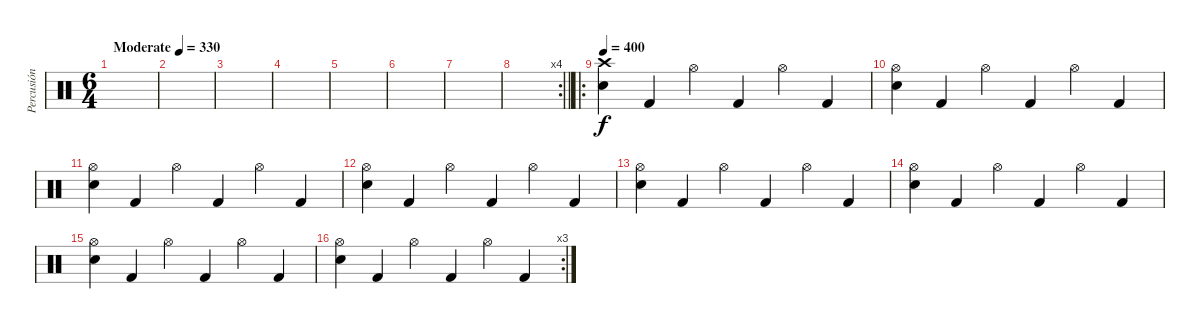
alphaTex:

\track ("Percusión" "Percusión") {instrument percussion}
\staff {score}
\articulation defaults
\ts (6 4)
\tempo (330 "Moderate")
\clef neutral
\ks c
|
|
|
|
|
|
|
\rc 4
\barLineRight lightlight
|
\ro
\tempo 400
("Crash high (hit)" "Snare (hit) 2").4 "Kick (hit) 2".4 "Hi-Hat (open)".4 "Kick (hit) 2".4 "Hi-Hat (open)".4 "Kick (hit) 2".4 |
("Hi-Hat (open)" "Snare (hit) 2").4 "Kick (hit) 2".4 "Hi-Hat (open)".4 "Kick (hit) 2".4 "Hi-Hat (open)".4 "Kick (hit) 2".4 |
("Hi-Hat (open)" "Snare (hit) 2").4 "Kick (hit) 2".4 "Hi-Hat (open)".4 "Kick (hit) 2".4 "Hi-Hat (open)".4 "Kick (hit) 2".4 |
("Hi-Hat (open)" "Snare (hit) 2").4 "Kick (hit) 2".4 "Hi-Hat (open)".4 "Kick (hit) 2".4 "Hi-Hat (open)".4 "Kick (hit) 2".4 |
("Hi-Hat (open)" "Snare (hit) 2").4 "Kick (hit) 2".4 "Hi-Hat (open)".4 "Kick (hit) 2".4 "Hi-Hat (open)".4 "Kick (hit) 2".4 |
("Hi-Hat (open)" "Snare (hit) 2").4 "Kick (hit) 2".4 "Hi-Hat (open)".4 "Kick (hit) 2".4 "Hi-Hat (open)".4 "Kick (hit) 2".4 |
("Hi-Hat (open)" "Snare (hit) 2").4 "Kick (hit) 2".4 "Hi-Hat (open)".4 "Kick (hit) 2".4 "Hi-Hat (open)".4 "Kick (hit) 2".4 |
\rc 3
("Hi-Hat (open)" "Snare (hit) 2").4 "Kick (hit) 2".4 "Hi-Hat (open)".4 "Kick (hit) 2".4 "Hi-Hat (open)".4 "Kick (hit) 2".4
